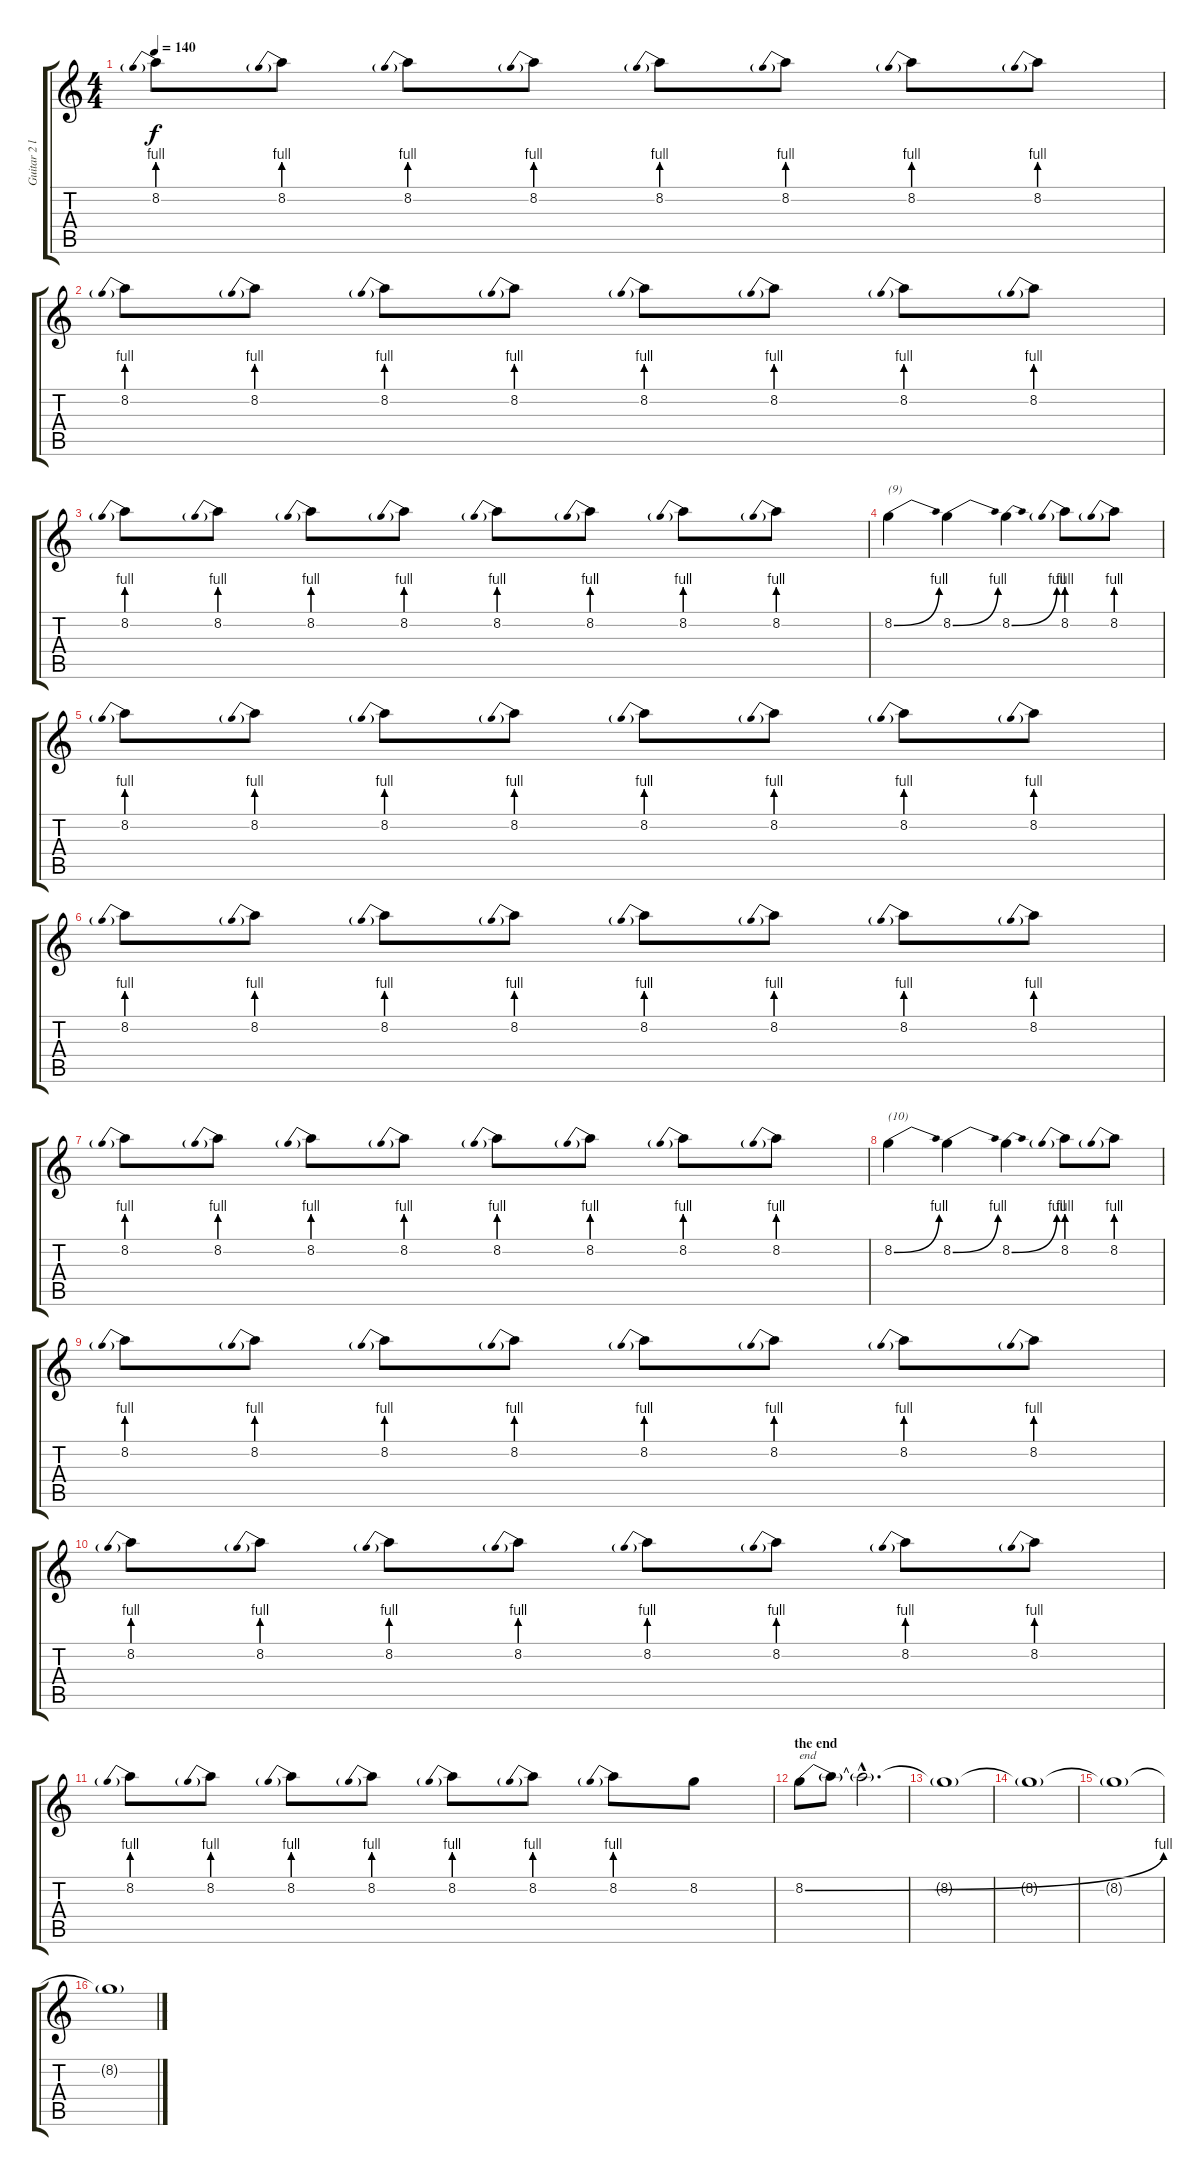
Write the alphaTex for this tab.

\track ("Guitar 2 lead - Drop D or standard" "Guitar 2 l") {instrument distortionguitar}
\staff {score tabs}
\tuning (E4 B3 G3 D3 A2 D2) {hide}
\ts (4 4)
\tempo 140
\clef g2
\ks c
8.2{be (prebend 0 4 60 4)}.8{dy f} 8.2{be (prebend 0 4 60 4)}.8 8.2{be (prebend 0 4 60 4)}.8 8.2{be (prebend 0 4 60 4)}.8 8.2{be (prebend 0 4 60 4)}.8 8.2{be (prebend 0 4 60 4)}.8 8.2{be (prebend 0 4 60 4)}.8 8.2{be (prebend 0 4 60 4)}.8 |
8.2{be (prebend 0 4 60 4)}.8 8.2{be (prebend 0 4 60 4)}.8 8.2{be (prebend 0 4 60 4)}.8 8.2{be (prebend 0 4 60 4)}.8 8.2{be (prebend 0 4 60 4)}.8 8.2{be (prebend 0 4 60 4)}.8 8.2{be (prebend 0 4 60 4)}.8 8.2{be (prebend 0 4 60 4)}.8 |
8.2{be (prebend 0 4 60 4)}.8 8.2{be (prebend 0 4 60 4)}.8 8.2{be (prebend 0 4 60 4)}.8 8.2{be (prebend 0 4 60 4)}.8 8.2{be (prebend 0 4 60 4)}.8 8.2{be (prebend 0 4 60 4)}.8 8.2{be (prebend 0 4 60 4)}.8 8.2{be (prebend 0 4 60 4)}.8 |
8.2{be (bend 0 0 60 4)}.4{txt "(9)"} 8.2{be (bend 0 0 60 4)}.4 8.2{be (bend 0 0 60 4)}.4 8.2{be (prebend 0 4 60 4)}.8 8.2{be (prebend 0 4 60 4)}.8 |
8.2{be (prebend 0 4 60 4)}.8 8.2{be (prebend 0 4 60 4)}.8 8.2{be (prebend 0 4 60 4)}.8 8.2{be (prebend 0 4 60 4)}.8 8.2{be (prebend 0 4 60 4)}.8 8.2{be (prebend 0 4 60 4)}.8 8.2{be (prebend 0 4 60 4)}.8 8.2{be (prebend 0 4 60 4)}.8 |
8.2{be (prebend 0 4 60 4)}.8 8.2{be (prebend 0 4 60 4)}.8 8.2{be (prebend 0 4 60 4)}.8 8.2{be (prebend 0 4 60 4)}.8 8.2{be (prebend 0 4 60 4)}.8 8.2{be (prebend 0 4 60 4)}.8 8.2{be (prebend 0 4 60 4)}.8 8.2{be (prebend 0 4 60 4)}.8 |
8.2{be (prebend 0 4 60 4)}.8 8.2{be (prebend 0 4 60 4)}.8 8.2{be (prebend 0 4 60 4)}.8 8.2{be (prebend 0 4 60 4)}.8 8.2{be (prebend 0 4 60 4)}.8 8.2{be (prebend 0 4 60 4)}.8 8.2{be (prebend 0 4 60 4)}.8 8.2{be (prebend 0 4 60 4)}.8 |
8.2{be (bend 0 0 60 4)}.4{txt "(10)"} 8.2{be (bend 0 0 60 4)}.4 8.2{be (bend 0 0 60 4)}.4 8.2{be (prebend 0 4 60 4)}.8 8.2{be (prebend 0 4 60 4)}.8 |
8.2{be (prebend 0 4 60 4)}.8 8.2{be (prebend 0 4 60 4)}.8 8.2{be (prebend 0 4 60 4)}.8 8.2{be (prebend 0 4 60 4)}.8 8.2{be (prebend 0 4 60 4)}.8 8.2{be (prebend 0 4 60 4)}.8 8.2{be (prebend 0 4 60 4)}.8 8.2{be (prebend 0 4 60 4)}.8 |
8.2{be (prebend 0 4 60 4)}.8 8.2{be (prebend 0 4 60 4)}.8 8.2{be (prebend 0 4 60 4)}.8 8.2{be (prebend 0 4 60 4)}.8 8.2{be (prebend 0 4 60 4)}.8 8.2{be (prebend 0 4 60 4)}.8 8.2{be (prebend 0 4 60 4)}.8 8.2{be (prebend 0 4 60 4)}.8 |
8.2{be (prebend 0 4 60 4)}.8 8.2{be (prebend 0 4 60 4)}.8 8.2{be (prebend 0 4 60 4)}.8 8.2{be (prebend 0 4 60 4)}.8 8.2{be (prebend 0 4 60 4)}.8 8.2{be (prebend 0 4 60 4)}.8 8.2{be (prebend 0 4 60 4)}.8 8.2.8 |
\section ("" "the end")
8.2{be (bend 0 0 60 4)}.8{txt "end"} 8.2{t}.8 8.2{hac t}.2{d} |
8.2{t}.1 |
8.2{t}.1 |
8.2{t}.1 |
8.2{t}.1
